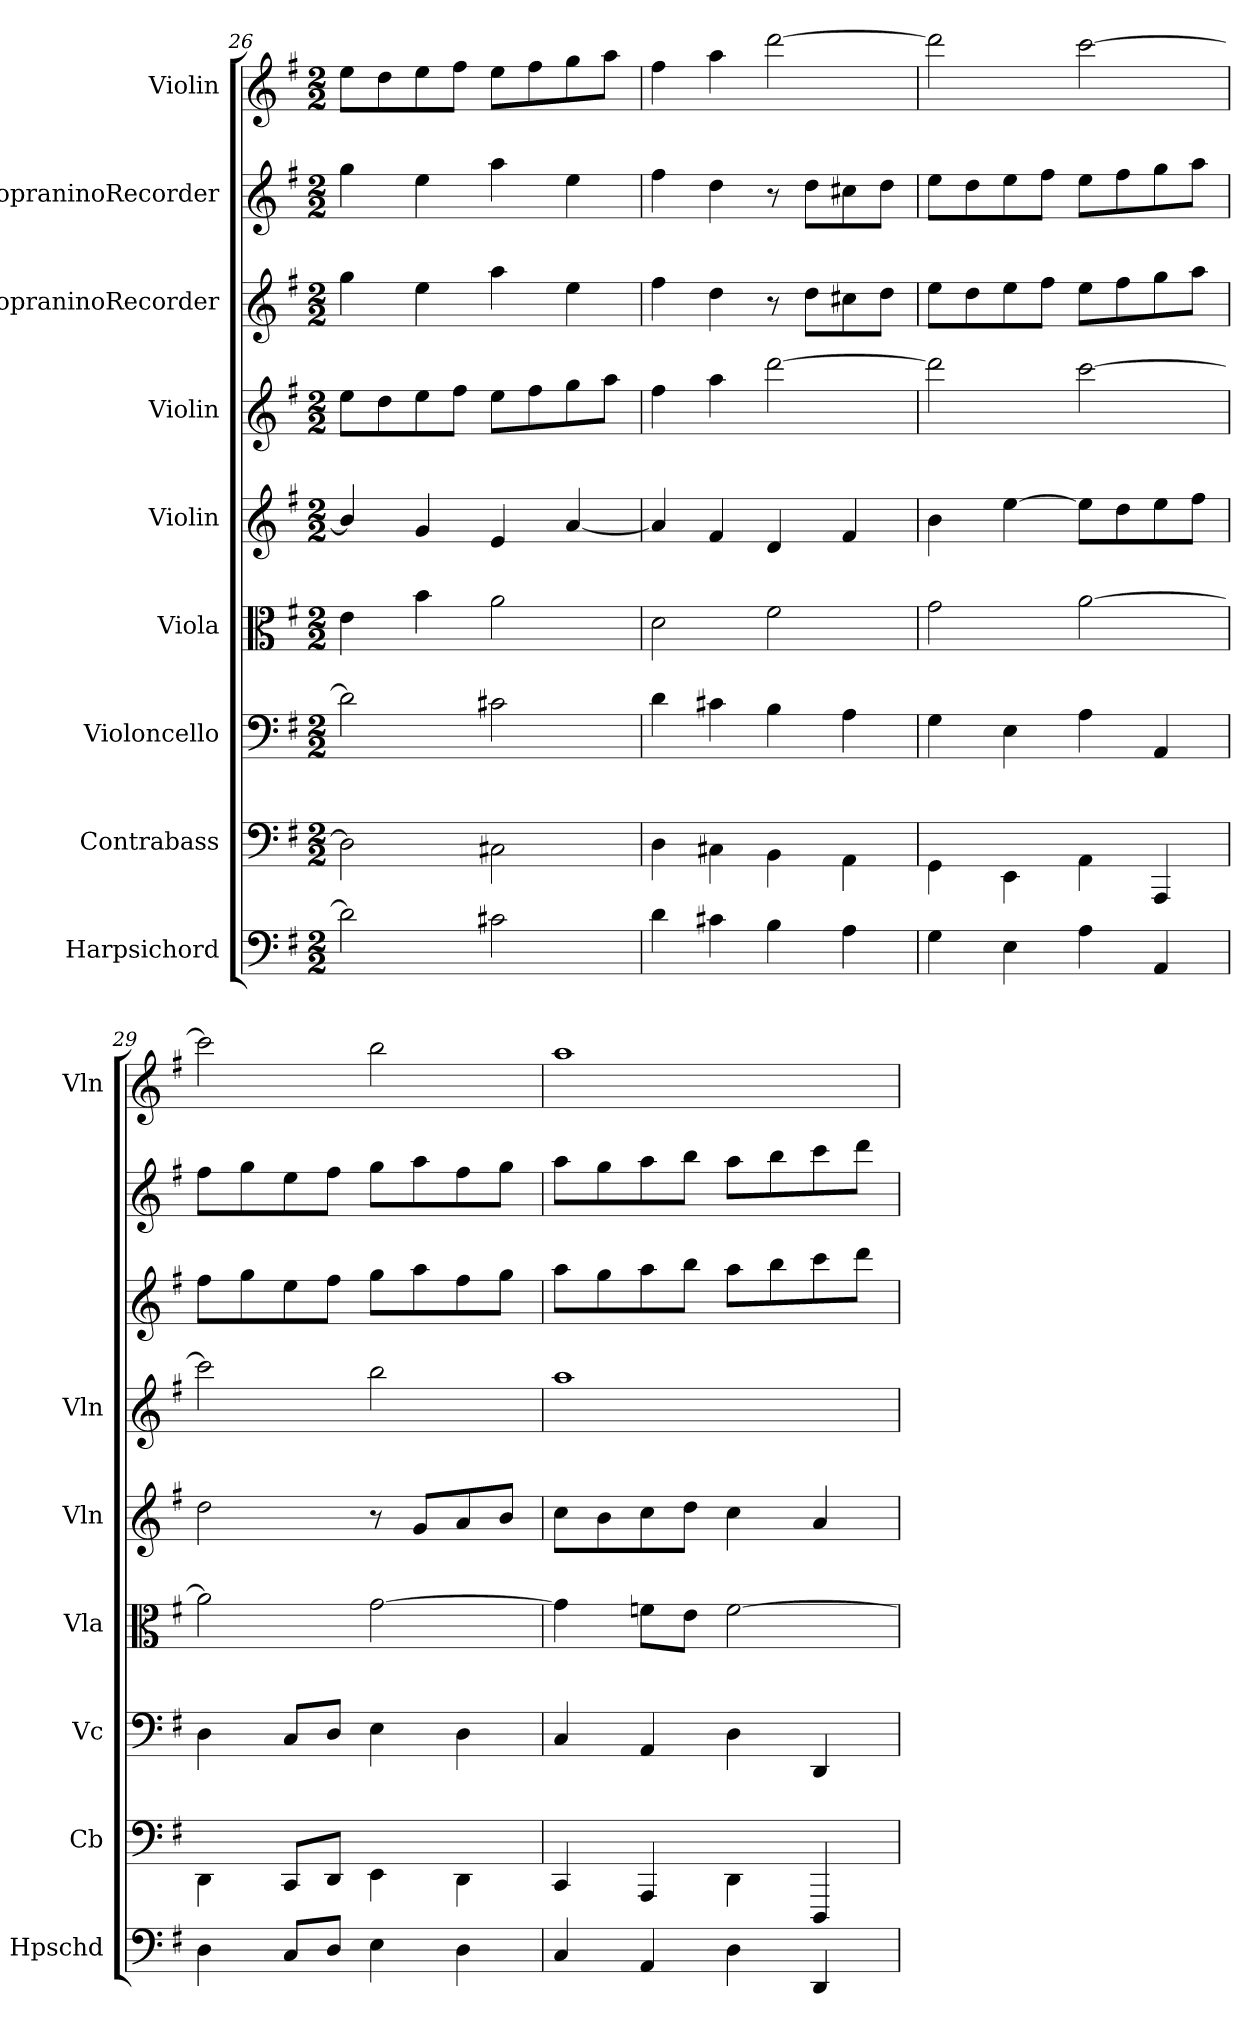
**kern	**kern	**kern	**kern	**kern	**kern	**kern	**kern	**kern
*part9	*part8	*part7	*part6	*part5	*part4	*part3	*part2	*part1
*staff9	*staff8	*staff7	*staff6	*staff5	*staff4	*staff3	*staff2	*staff1
*I"Harpsichord	*I"Contrabass	*I"Violoncello	*I"Viola	*I"Violin	*I"Violin	*I"SopraninoRecorder	*I"SopraninoRecorder	*I"Violin
*I'Hpschd	*I'Cb	*I'Vc	*I'Vla	*I'Vln	*I'Vln	*	*	*I'Vln
*clefF4	*clefF4	*clefF4	*clefC3	*clefG2	*clefG2	*clefG2	*clefG2	*clefG2
*k[f#]	*k[f#]	*k[f#]	*k[f#]	*k[f#]	*k[f#]	*k[f#]	*k[f#]	*k[f#]
*G:	*G:	*G:	*G:	*G:	*G:	*G:	*G:	*G:
*M2/2	*M2/2	*M2/2	*M2/2	*M2/2	*M2/2	*M2/2	*M2/2	*M2/2
=26	=26	=26	=26	=26	=26	=26	=26	=26
2d\]	2D\]	2d\]	4e\	4b/]	8ee\L	4gg\	4gg\	8ee\L
.	.	.	.	.	8dd\	.	.	8dd\
.	.	.	4b\	4g/	8ee\	4ee\	4ee\	8ee\
.	.	.	.	.	8ff#\J	.	.	8ff#\J
2c#X\	2C#X\	2c#X\	2a\	4e/	8ee\L	4aa\	4aa\	8ee\L
.	.	.	.	.	8ff#\	.	.	8ff#\
.	.	.	.	[4a/	8gg\	4ee\	4ee\	8gg\
.	.	.	.	.	8aa\J	.	.	8aa\J
=27	=27	=27	=27	=27	=27	=27	=27	=27
4d\	4D\	4d\	2d\	4a/]	4ff#\	4ff#\	4ff#\	4ff#\
4c#X\	4C#X\	4c#X\	.	4f#/	4aa\	4dd\	4dd\	4aa\
4B\	4BB\	4B\	2f#\	4d/	[2ddd\	8r	8r	[2ddd\
.	.	.	.	.	.	8dd\L	8dd\L	.
4A\	4AA\	4A\	.	4f#/	.	8cc#X\	8cc#X\	.
.	.	.	.	.	.	8dd\J	8dd\J	.
=28	=28	=28	=28	=28	=28	=28	=28	=28
4G\	4GG\	4G\	2g\	4b\	2ddd\]	8ee\L	8ee\L	2ddd\]
.	.	.	.	.	.	8dd\	8dd\	.
4E\	4EE\	4E\	.	[4ee\	.	8ee\	8ee\	.
.	.	.	.	.	.	8ff#\J	8ff#\J	.
4A\	4AA\	4A\	[2a\	8ee\L]	[2ccc\	8ee\L	8ee\L	[2ccc\
.	.	.	.	8dd\	.	8ff#\	8ff#\	.
4AA/	4AAA/	4AA/	.	8ee\	.	8gg\	8gg\	.
.	.	.	.	8ff#\J	.	8aa\J	8aa\J	.
=29	=29	=29	=29	=29	=29	=29	=29	=29
4D\	4DD\	4D\	2a\]	2dd\	2ccc\]	8ff#\L	8ff#\L	2ccc\]
.	.	.	.	.	.	8gg\	8gg\	.
8C/L	8CC/L	8C/L	.	.	.	8ee\	8ee\	.
8D/J	8DD/J	8D/J	.	.	.	8ff#\J	8ff#\J	.
4E\	4EE\	4E\	[2g\	8r	2bb\	8gg\L	8gg\L	2bb\
.	.	.	.	8g/L	.	8aa\	8aa\	.
4D\	4DD\	4D\	.	8a/	.	8ff#\	8ff#\	.
.	.	.	.	8b/J	.	8gg\J	8gg\J	.
=30	=30	=30	=30	=30	=30	=30	=30	=30
4C/	4CC/	4C/	4g\]	8cc\L	1aa\	8aa\L	8aa\L	1aa\
.	.	.	.	8b\	.	8gg\	8gg\	.
4AA/	4AAA/	4AA/	8fn\L	8cc\	.	8aa\	8aa\	.
.	.	.	8e\J	8dd\J	.	8bb\J	8bb\J	.
4D\	4DD\	4D\	[2f\	4cc\	.	8aa\L	8aa\L	.
.	.	.	.	.	.	8bb\	8bb\	.
4DD/	4DDD/	4DD/	.	4a/	.	8ccc\	8ccc\	.
.	.	.	.	.	.	8ddd\J	8ddd\J	.
=	=	=	=	=	=	=	=	=
*-	*-	*-	*-	*-	*-	*-	*-	*-
